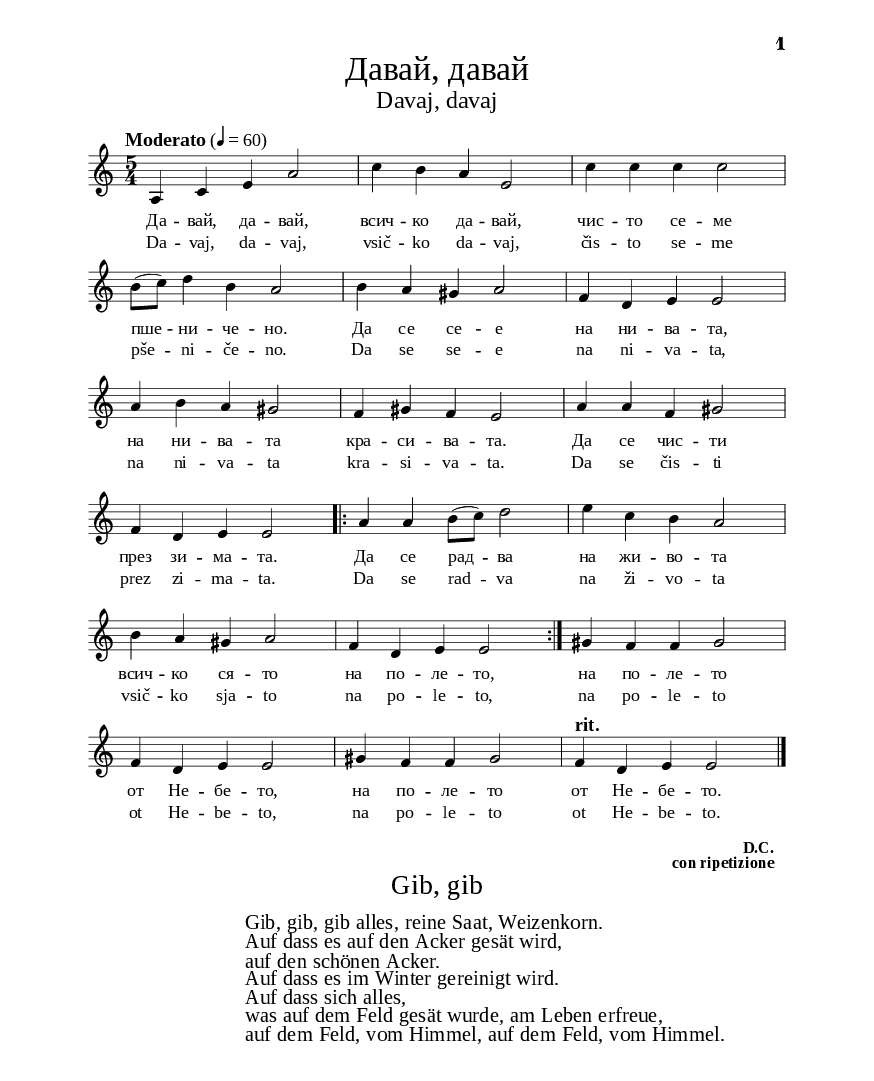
\version "2.24.3"

% include paper part and global functions
\include "include/globals.ily"

\bookpart {
  \label #'ref092_2
  \tocItem \markup "Давай, давай – Davaj, davaj "
  \include "include/bookpart-paper.ily"
  \score {
    \include "include/score-layout.ily"

    \new Voice \absolute  {
      \clef treble
      \key a \minor
      \time 5/4
      \tempoFunc "Moderato" 4 "60"

      a4 c' e' a'2 |c''4 b' a' e'2 | c''4 c'' c'' c''2 \break |

      b'8 ( c'' ) d''4 b' a'2 | b'4 a' gis' a'2 | f'4 d' e' e'2 \break |

      a'4 b' a' gis'2 | f'4 gis' f' e'2 | a'4 a' f' gis'2 \break |

      f'4 d' e' e'2  \bar ".|:"|

      a'4 a' b'8 ( c'' ) d''2 |  e''4 c'' b' a'2 \break | % 13

      b'4 a' gis' a'2 | f'4 d' e' e'2
      \bar ":|." | gis'4 f' f' gis'2 \break |

      f'4 d' e' e'2 | gis'4 f' f' gis'2 | \tempo "rit." f'4  d' e' e'2 | \bar "|."

    }



    \addlyrics {
      Да -- вай, да  -- вай, всич -- ко да -- вай,

      чис -- то се -- ме пше -- ни -- че -- но.

      Да се се -- е на ни -- ва -- та, на ни -- ва -- та кра -- си -- ва -- та.

      Да се чис -- ти през зи -- ма -- та.

      Да се рад -- ва на жи -- во -- та

      всич -- ко ся -- то на по -- ле -- то,

      на по -- ле -- то от Hе -- бе -- то,

      на по -- ле -- то от Hе -- бе -- то.

    }

    \addlyrics {
      Da -- vaj, da  -- vaj, vsič -- ko da -- vaj,

      čis -- to se -- me pše -- ni -- če -- no.

      Da se se -- e na ni -- va -- ta, na ni -- va -- ta kra -- si -- va -- ta.

      Da se čis -- ti prez zi -- ma -- ta.

      Da se rad -- va na ži -- vo -- ta

      vsič -- ko sja -- to na po -- le -- to,

      na po -- le -- to ot He -- be -- to,

      na po -- le -- to ot He -- be -- to.

    }

    \header {
      title = \titleFunc "Давай, давай" "Davaj, davaj"
    }

    \midi{}

  } % score

  \markup \empty-one
  \markup \dc-two "D.C.""con ripetizione"

  % include foreign translation(s) of the song
  \version "2.24.3"

\markup \fill-line { \fontsize #deTitleFontSize "Gib, gib" }
\markup \null
\markup \null

\markup \abs-fontsize #10 {

   \hspace #20
  \override #`(baseline-skip . ,deCoupletBaselineSkip)
  \column {
    \line { " "Gib, gib, gib alles, reine Saat, Weizenkorn. }
    \line { " "Auf dass es auf den Acker gesät wird, }
    \line { " "auf den schönen Acker. }
    \line { " "Auf dass es im Winter gereinigt wird. }
    \line { " "Auf dass sich alles,  }
    \line { " "was auf dem Feld gesät wurde, am Leben erfreue, }
    \line { " "auf dem Feld, vom Himmel, auf dem Feld, vom Himmel. }
  }
}


} % bookpart
